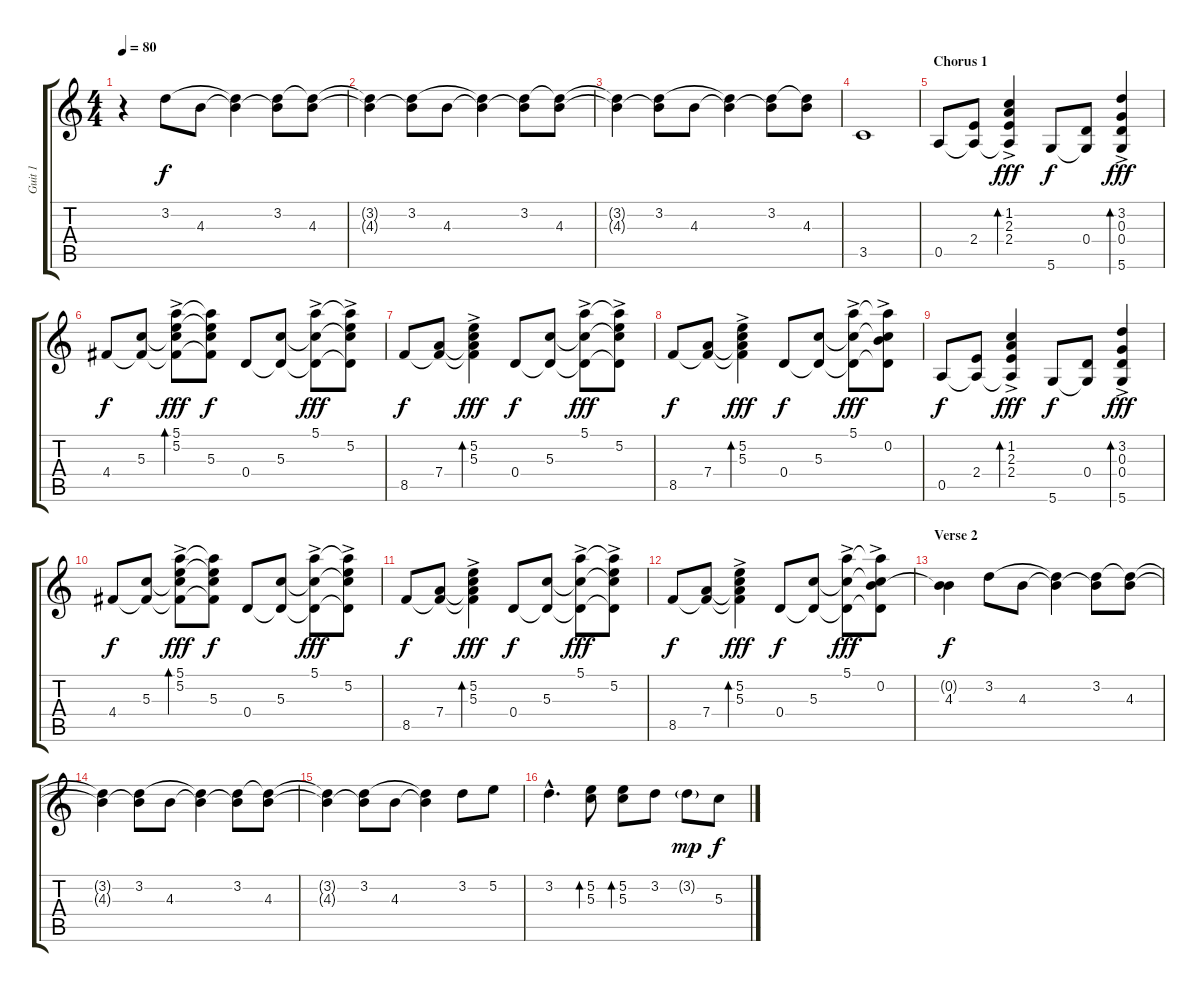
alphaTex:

\track ("Guit 1" "Guit 1") {instrument electricguitarjazz}
\staff {score tabs}
\tuning (E4 B3 G3 D3 A2 D2) {hide}
\ts (4 4)
\tempo 80
\clef g2
\ks c
r.4{dy f} 3.2.8 4.3.8 (3.2{t} 4.3{t}).4 (3.2 4.3{t}).8 (3.2{t} 4.3).8 |
(3.2{t} 4.3{t}).4 (3.2 4.3{t}).8 4.3.8 (3.2{t} 4.3{t}).4 (3.2 4.3{t}).8 (3.2{t} 4.3).8 |
(3.2{t} 4.3{t}).4 (3.2 4.3{t}).8 4.3.8 (3.2{t} 4.3{t}).4 (3.2 4.3{t}).8 (3.2{t} 4.3).8 |
3.5.1 |
\section ("" "Chorus 1")
0.5.8 (2.4 0.5{t}).8 (1.2{ac} 2.3{ac} 2.4{ac} 0.5{t}).4{bd 30 dy fff} 5.6.8{dy f} (0.4 5.6{t}).8 (3.2{ac} 0.3{ac} 0.4{ac} 5.6{ac}).4{bd 30 dy fff} |
4.4.8{dy f} (5.3 4.4{t}).8 (5.1{ac} 5.2{ac} 5.3{t} 4.4{t}).8{bd 30 dy fff} (5.1{t} 5.2{t} 5.3 4.4{t}).8{dy f} 0.4.8 (5.3 0.4{t}).8 (5.1{ac} 5.3{t} 0.4{t}).8{dy fff} (5.1{t} 5.2{ac} 5.3{t} 0.4{t}).8 |
8.5.8{dy f} (7.4 8.5{t}).8 (5.2{ac} 5.3{ac} 7.4{t} 8.5{t}).4{bd 30 dy fff} 0.4.8{dy f} (5.3 0.4{t}).8 (5.1{ac} 5.3{t} 0.4{t}).8{dy fff} (5.1{t} 5.2{ac} 5.3{t} 0.4{t}).8 |
8.5.8{dy f} (7.4 8.5{t}).8 (5.2{ac} 5.3{ac} 7.4{t} 8.5{t}).4{bd 30 dy fff} 0.4.8{dy f} (5.3 0.4{t}).8 (5.1{ac} 5.3{t} 0.4{t}).8{dy fff} (5.1{t} 0.2{ac} 5.3{t} 0.4{t}).8 |
0.5.8{dy f} (2.4 0.5{t}).8 (1.2{ac} 2.3{ac} 2.4{ac} 0.5{t}).4{bd 30 dy fff} 5.6.8{dy f} (0.4 5.6{t}).8 (3.2{ac} 0.3{ac} 0.4{ac} 5.6{ac}).4{bd 30 dy fff} |
4.4.8{dy f} (5.3 4.4{t}).8 (5.1{ac} 5.2{ac} 5.3{t} 4.4{t}).8{bd 30 dy fff} (5.1{t} 5.2{t} 5.3 4.4{t}).8{dy f} 0.4.8 (5.3 0.4{t}).8 (5.1{ac} 5.3{t} 0.4{t}).8{dy fff} (5.1{t} 5.2{ac} 5.3{t} 0.4{t}).8 |
8.5.8{dy f} (7.4 8.5{t}).8 (5.2{ac} 5.3{ac} 7.4{t} 8.5{t}).4{bd 30 dy fff} 0.4.8{dy f} (5.3 0.4{t}).8 (5.1{ac} 5.3{t} 0.4{t}).8{dy fff} (5.1{t} 5.2{ac} 5.3{t} 0.4{t}).8 |
8.5.8{dy f} (7.4 8.5{t}).8 (5.2{ac} 5.3{ac} 7.4{t} 8.5{t}).4{bd 30 dy fff} 0.4.8{dy f} (5.3 0.4{t}).8 (5.1{ac} 5.3{t} 0.4{t}).8{dy fff} (5.1{t} 0.2{ac} 5.3{t} 0.4{t}).8 |
\section ("" "Verse 2")
(0.2{t} 4.3).4{dy f} 3.2.8 4.3.8 (3.2{t} 4.3{t}).4 (3.2 4.3{t}).8 (3.2{t} 4.3).8 |
(3.2{t} 4.3{t}).4 (3.2 4.3{t}).8 4.3.8 (3.2{t} 4.3{t}).4 (3.2 4.3{t}).8 (3.2{t} 4.3).8 |
(3.2{t} 4.3{t}).4 (3.2 4.3{t}).8 4.3.8 (3.2{t} 4.3{t}).4 3.2.8 5.2.8 |
3.2{hac}.4{d} (5.2 5.3).8{bd 30} (5.2 5.3).8{bd 30} 3.2.8 3.2{g}.8{dy mp} 5.3.8{dy f}
